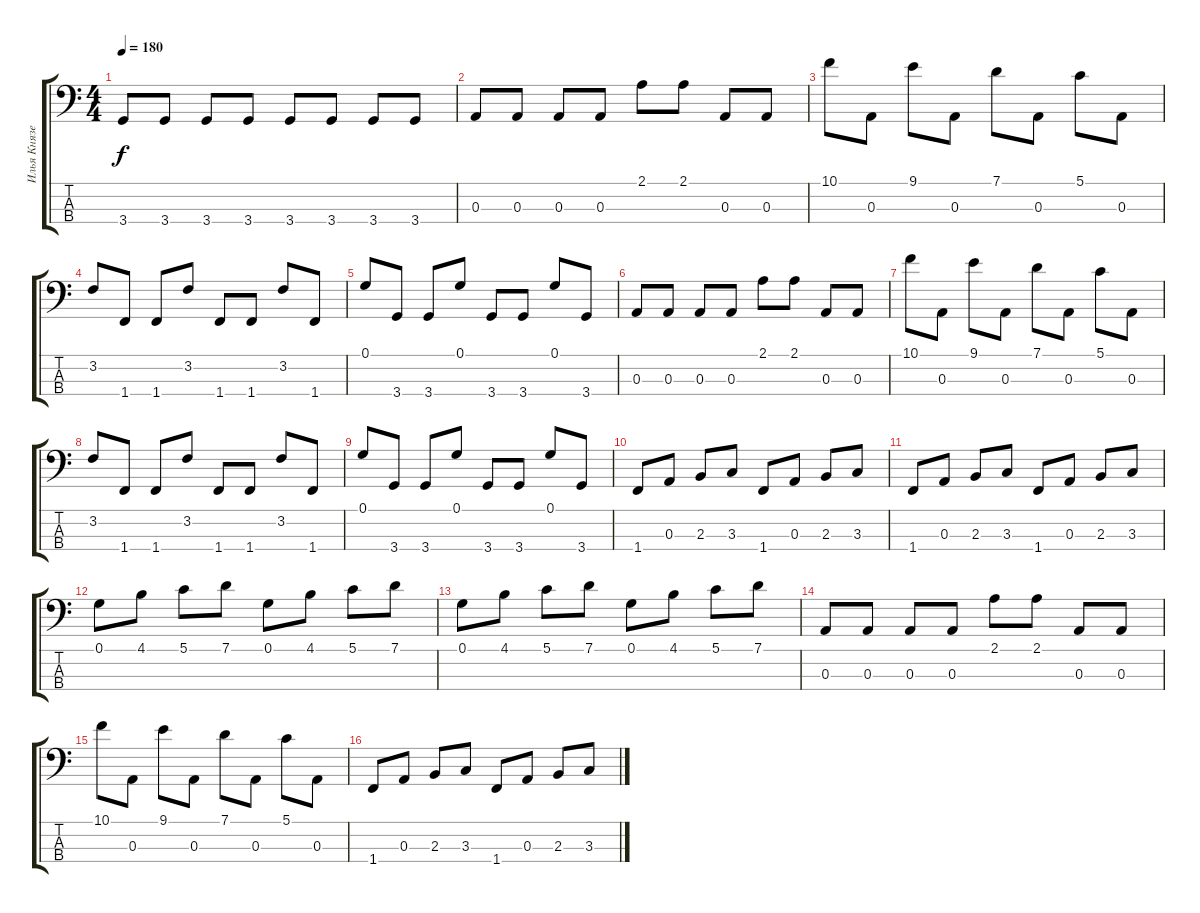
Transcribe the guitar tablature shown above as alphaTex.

\track ("Илья Князев" "Илья Князе") {instrument electricbasspick}
\staff {score tabs}
\tuning (G2 D2 A1 E1) {hide}
\ts (4 4)
\tempo 180
\clef f4
\ks c
3.4.8{dy f} 3.4.8 3.4.8 3.4.8 3.4.8 3.4.8 3.4.8 3.4.8 |
0.3.8 0.3.8 0.3.8 0.3.8 2.1.8 2.1.8 0.3.8 0.3.8 |
10.1.8 0.3.8 9.1.8 0.3.8 7.1.8 0.3.8 5.1.8 0.3.8 |
3.2.8 1.4.8 1.4.8 3.2.8 1.4.8 1.4.8 3.2.8 1.4.8 |
0.1.8 3.4.8 3.4.8 0.1.8 3.4.8 3.4.8 0.1.8 3.4.8 |
0.3.8 0.3.8 0.3.8 0.3.8 2.1.8 2.1.8 0.3.8 0.3.8 |
10.1.8 0.3.8 9.1.8 0.3.8 7.1.8 0.3.8 5.1.8 0.3.8 |
3.2.8 1.4.8 1.4.8 3.2.8 1.4.8 1.4.8 3.2.8 1.4.8 |
0.1.8 3.4.8 3.4.8 0.1.8 3.4.8 3.4.8 0.1.8 3.4.8 |
1.4.8 0.3.8 2.3.8 3.3.8 1.4.8 0.3.8 2.3.8 3.3.8 |
1.4.8 0.3.8 2.3.8 3.3.8 1.4.8 0.3.8 2.3.8 3.3.8 |
0.1.8 4.1.8 5.1.8 7.1.8 0.1.8 4.1.8 5.1.8 7.1.8 |
0.1.8 4.1.8 5.1.8 7.1.8 0.1.8 4.1.8 5.1.8 7.1.8 |
0.3.8 0.3.8 0.3.8 0.3.8 2.1.8 2.1.8 0.3.8 0.3.8 |
10.1.8 0.3.8 9.1.8 0.3.8 7.1.8 0.3.8 5.1.8 0.3.8 |
1.4.8 0.3.8 2.3.8 3.3.8 1.4.8 0.3.8 2.3.8 3.3.8
